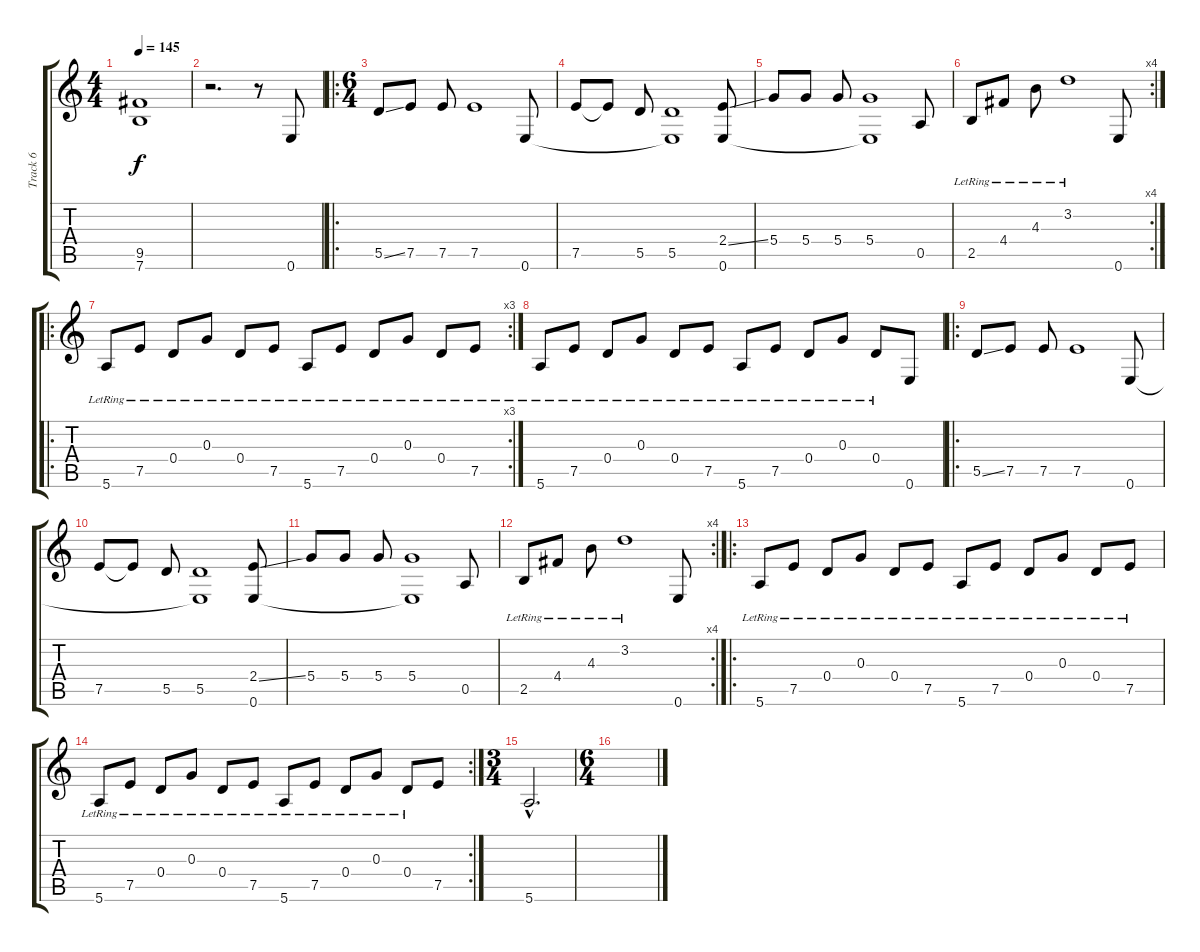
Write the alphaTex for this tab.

\track ("Track 6" "Track 6") {instrument acousticguitarsteel}
\staff {score tabs}
\tuning (E4 B3 G3 D3 A2 E2) {hide}
\ts (4 4)
\tempo 145
\clef g2
\ks c
(9.5{t} 7.6{t}).1{dy f} |
r.2{d} r.8 0.6.8 |
\ro
\ts (6 4)
5.5{ss}.8 7.5.8 7.5.8 7.5.1 0.6.8 |
7.5.8 7.5{t}.8 5.5.8 (5.5 0.6{t}).1 (2.4{ss} 0.6).8 |
5.4.8 5.4.8 5.4.8 (5.4 0.6{t}).1 0.5.8 |
\rc 4
2.5{lr}.8 4.4{lr}.8 4.3{lr}.8 3.2{lr}.1 0.6.8 |
\ro
\rc 3
5.6{lr}.8{balance 16} 7.5{lr}.8 0.4{lr}.8 0.3{lr}.8 0.4{lr}.8 7.5{lr}.8 5.6{lr}.8 7.5{lr}.8 0.4{lr}.8 0.3{lr}.8 0.4{lr}.8 7.5{lr}.8 |
5.6{lr}.8 7.5{lr}.8 0.4{lr}.8 0.3{lr}.8 0.4{lr}.8 7.5{lr}.8 5.6{lr}.8 7.5{lr}.8 0.4{lr}.8 0.3{lr}.8 0.4{lr}.8 0.6.8 |
\ro
5.5{ss}.8{balance 8} 7.5.8 7.5.8 7.5.1 0.6.8 |
7.5.8 7.5{t}.8 5.5.8 (5.5 0.6{t}).1 (2.4{ss} 0.6).8 |
5.4.8 5.4.8 5.4.8 (5.4 0.6{t}).1 0.5.8 |
\rc 4
2.5{lr}.8 4.4{lr}.8 4.3{lr}.8 3.2{lr}.1 0.6.8 |
\ro
5.6{lr}.8{balance 16} 7.5{lr}.8 0.4{lr}.8 0.3{lr}.8 0.4{lr}.8 7.5{lr}.8 5.6{lr}.8 7.5{lr}.8 0.4{lr}.8 0.3{lr}.8 0.4{lr}.8 7.5{lr}.8 |
\rc 2
5.6{lr}.8 7.5{lr}.8 0.4{lr}.8 0.3{lr}.8 0.4{lr}.8 7.5{lr}.8 5.6{lr}.8 7.5{lr}.8 0.4{lr}.8 0.3{lr}.8 0.4{lr}.8 7.5.8 |
\ts (3 4)
5.6{hac}.2{d} |
\ts (6 4)
